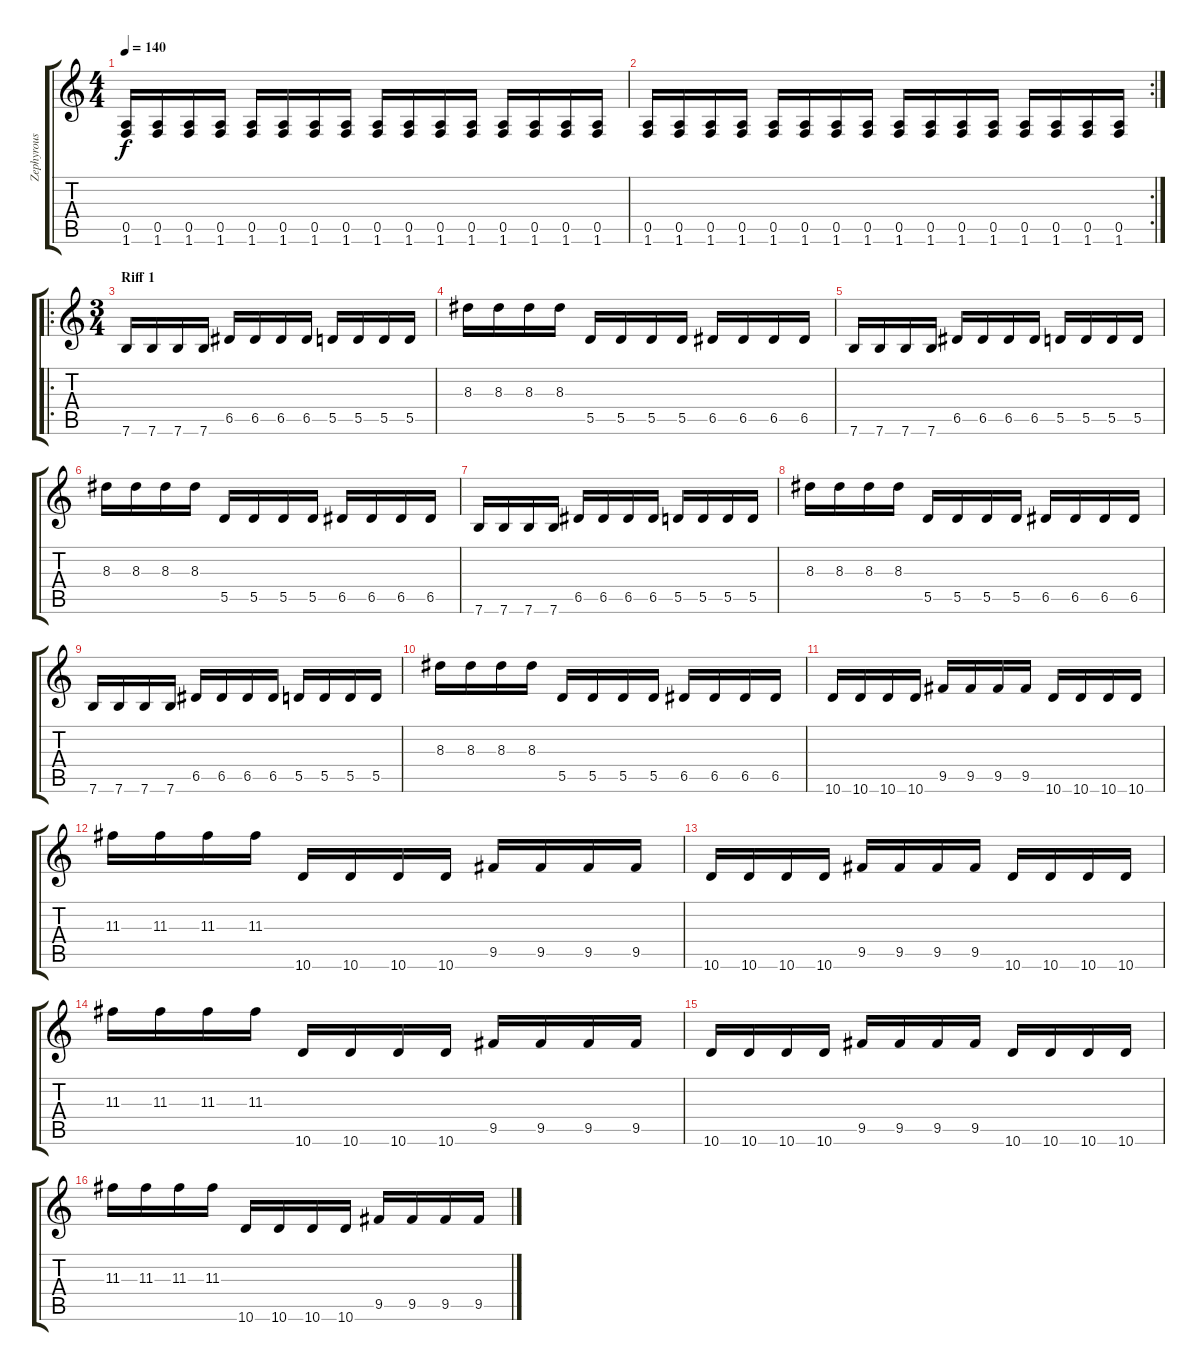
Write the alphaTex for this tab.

\track ("Zephyrous" "Zephyrous") {instrument overdrivenguitar}
\staff {score tabs}
\tuning (E4 B3 G3 D3 A2 E2) {hide}
\ts (4 4)
\tempo 140
\clef g2
\ks c
(0.5 1.6).16{dy f} (0.5 1.6).16 (0.5 1.6).16 (0.5 1.6).16 (0.5 1.6).16 (0.5 1.6).16 (0.5 1.6).16 (0.5 1.6).16 (0.5 1.6).16 (0.5 1.6).16 (0.5 1.6).16 (0.5 1.6).16 (0.5 1.6).16 (0.5 1.6).16 (0.5 1.6).16 (0.5 1.6).16 |
\rc 2
(0.5 1.6).16 (0.5 1.6).16 (0.5 1.6).16 (0.5 1.6).16 (0.5 1.6).16 (0.5 1.6).16 (0.5 1.6).16 (0.5 1.6).16 (0.5 1.6).16 (0.5 1.6).16 (0.5 1.6).16 (0.5 1.6).16 (0.5 1.6).16 (0.5 1.6).16 (0.5 1.6).16 (0.5 1.6).16 |
\ro
\ts (3 4)
\section ("" "Riff 1")
7.6.16 7.6.16 7.6.16 7.6.16 6.5.16 6.5.16 6.5.16 6.5.16 5.5.16 5.5.16 5.5.16 5.5.16 |
8.3.16 8.3.16 8.3.16 8.3.16 5.5.16 5.5.16 5.5.16 5.5.16 6.5.16 6.5.16 6.5.16 6.5.16 |
7.6.16 7.6.16 7.6.16 7.6.16 6.5.16 6.5.16 6.5.16 6.5.16 5.5.16 5.5.16 5.5.16 5.5.16 |
8.3.16 8.3.16 8.3.16 8.3.16 5.5.16 5.5.16 5.5.16 5.5.16 6.5.16 6.5.16 6.5.16 6.5.16 |
7.6.16 7.6.16 7.6.16 7.6.16 6.5.16 6.5.16 6.5.16 6.5.16 5.5.16 5.5.16 5.5.16 5.5.16 |
8.3.16 8.3.16 8.3.16 8.3.16 5.5.16 5.5.16 5.5.16 5.5.16 6.5.16 6.5.16 6.5.16 6.5.16 |
7.6.16 7.6.16 7.6.16 7.6.16 6.5.16 6.5.16 6.5.16 6.5.16 5.5.16 5.5.16 5.5.16 5.5.16 |
8.3.16 8.3.16 8.3.16 8.3.16 5.5.16 5.5.16 5.5.16 5.5.16 6.5.16 6.5.16 6.5.16 6.5.16 |
10.6.16 10.6.16 10.6.16 10.6.16 9.5.16 9.5.16 9.5.16 9.5.16 10.6.16 10.6.16 10.6.16 10.6.16 |
11.3.16 11.3.16 11.3.16 11.3.16 10.6.16 10.6.16 10.6.16 10.6.16 9.5.16 9.5.16 9.5.16 9.5.16 |
10.6.16 10.6.16 10.6.16 10.6.16 9.5.16 9.5.16 9.5.16 9.5.16 10.6.16 10.6.16 10.6.16 10.6.16 |
11.3.16 11.3.16 11.3.16 11.3.16 10.6.16 10.6.16 10.6.16 10.6.16 9.5.16 9.5.16 9.5.16 9.5.16 |
10.6.16 10.6.16 10.6.16 10.6.16 9.5.16 9.5.16 9.5.16 9.5.16 10.6.16 10.6.16 10.6.16 10.6.16 |
11.3.16 11.3.16 11.3.16 11.3.16 10.6.16 10.6.16 10.6.16 10.6.16 9.5.16 9.5.16 9.5.16 9.5.16
